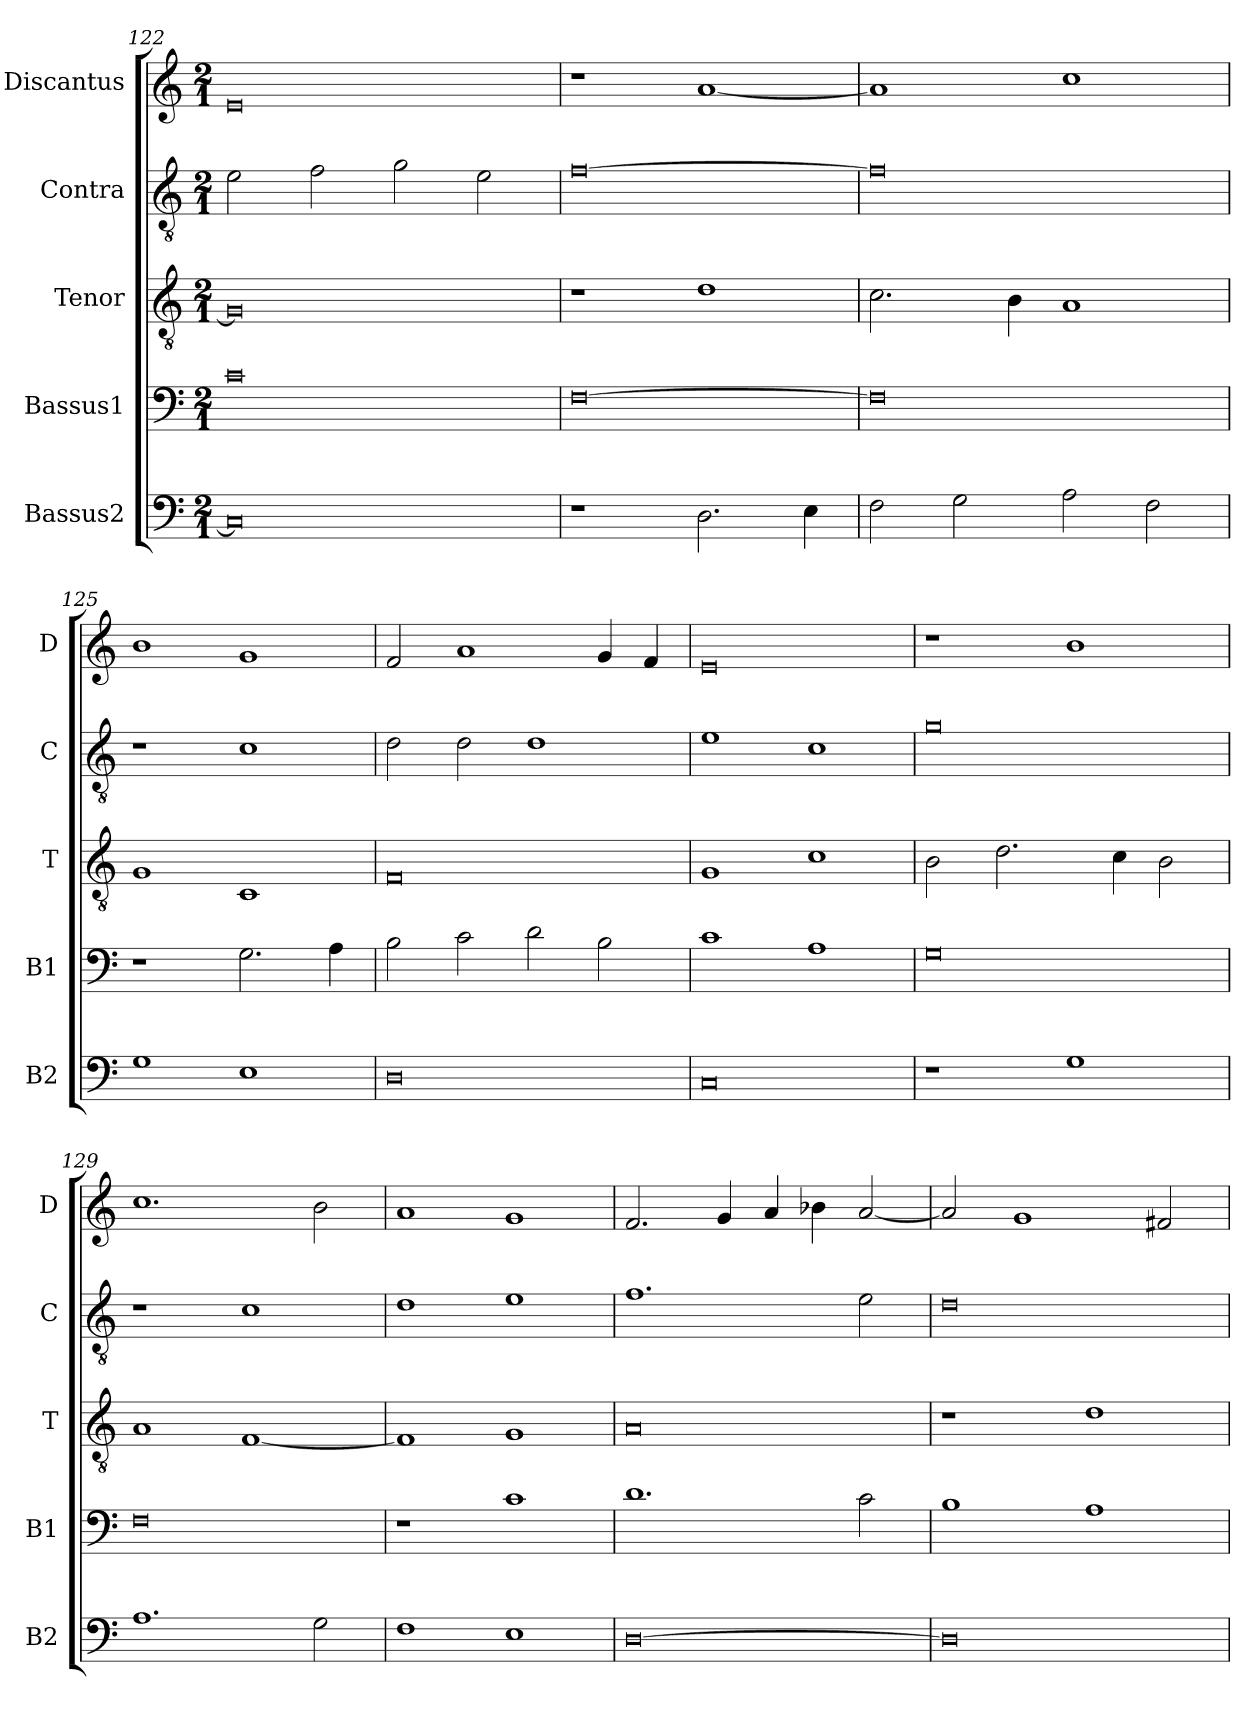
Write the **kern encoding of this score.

**kern	**kern	**kern	**kern	**kern
*part5	*part4	*part3	*part2	*part1
*staff5	*staff4	*staff3	*staff2	*staff1
*I"Bassus2	*I"Bassus1	*I"Tenor	*I"Contra	*I"Discantus
*I'B2	*I'B1	*I'T	*I'C	*I'D
*clefF4	*clefF4	*clefGv2	*clefGv2	*clefG2
*k[]	*k[]	*k[]	*k[]	*k[]
*M2/1	*M2/1	*M2/1	*M2/1	*M2/1
=122	=122	=122	=122	=122
0C]	0c	0G]	2e\	0e
.	.	.	2f\	.
.	.	.	2g\	.
.	.	.	2e\	.
=123	=123	=123	=123	=123
1r	[0F	1r	[0f	1r
2.D\	.	1d	.	[1a
4E\	.	.	.	.
=124	=124	=124	=124	=124
2F\	0F]	2.c\	0f]	1a]
2G\	.	.	.	.
.	.	4B\	.	.
2A\	.	1A	.	1cc
2F\	.	.	.	.
=125	=125	=125	=125	=125
1G	1r	1G	1r	1b
1E	2.G\	1C	1c	1g
.	4A\	.	.	.
=126	=126	=126	=126	=126
0D	2B\	0F	2d\	2f/
.	2c\	.	2d\	1a
.	2d\	.	1d	.
.	2B\	.	.	4g/
.	.	.	.	4f/
=127	=127	=127	=127	=127
0C	1c	1G	1e	0e
.	1A	1c	1c	.
=128	=128	=128	=128	=128
1r	0G	2B\	0g	1r
.	.	2.d\	.	.
1G	.	.	.	1b
.	.	4c\	.	.
.	.	2B\	.	.
=129	=129	=129	=129	=129
1.A	0F	1A	1r	1.cc
.	.	[1F	1c	.
2G\	.	.	.	2b\
=130	=130	=130	=130	=130
1F	1r	1F]	1d	1a
1E	1c	1G	1e	1g
=131	=131	=131	=131	=131
[0D	1.d	0A	1.f	2.f/
.	.	.	.	4g/
.	.	.	.	4a/
.	.	.	.	4b-X\
.	2c\	.	2e\	[2a/
=132	=132	=132	=132	=132
0D]	1B	1r	0d	2a/]
.	.	.	.	1g
.	1A	1d	.	.
.	.	.	.	2f#X/
=	=	=	=	=
*-	*-	*-	*-	*-
